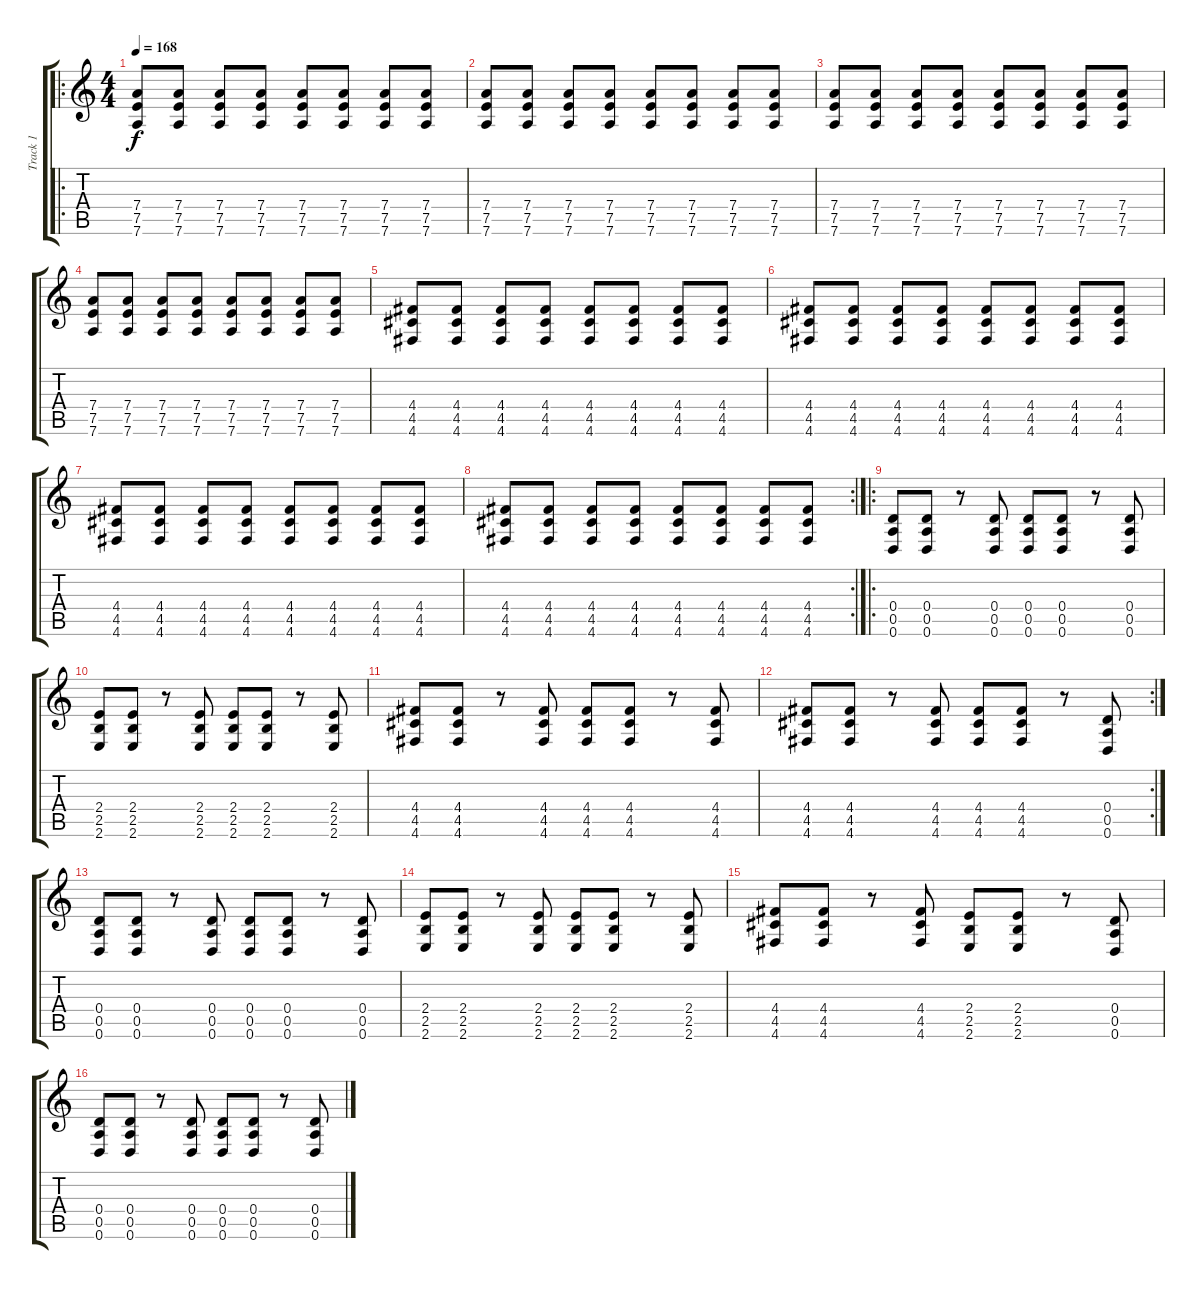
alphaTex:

\track ("Track 1" "Track 1") {instrument distortionguitar}
\staff {score tabs}
\tuning (E4 B3 G3 D3 A2 D2) {hide}
\ro
\ts (4 4)
\tempo 168
\clef g2
\ks c
(7.4 7.5 7.6).8{dy f} (7.4 7.5 7.6).8 (7.4 7.5 7.6).8 (7.4 7.5 7.6).8 (7.4 7.5 7.6).8 (7.4 7.5 7.6).8 (7.4 7.5 7.6).8 (7.4 7.5 7.6).8 |
(7.4 7.5 7.6).8 (7.4 7.5 7.6).8 (7.4 7.5 7.6).8 (7.4 7.5 7.6).8 (7.4 7.5 7.6).8 (7.4 7.5 7.6).8 (7.4 7.5 7.6).8 (7.4 7.5 7.6).8 |
(7.4 7.5 7.6).8 (7.4 7.5 7.6).8 (7.4 7.5 7.6).8 (7.4 7.5 7.6).8 (7.4 7.5 7.6).8 (7.4 7.5 7.6).8 (7.4 7.5 7.6).8 (7.4 7.5 7.6).8 |
(7.4 7.5 7.6).8 (7.4 7.5 7.6).8 (7.4 7.5 7.6).8 (7.4 7.5 7.6).8 (7.4 7.5 7.6).8 (7.4 7.5 7.6).8 (7.4 7.5 7.6).8 (7.4 7.5 7.6).8 |
(4.4 4.5 4.6).8 (4.4 4.5 4.6).8 (4.4 4.5 4.6).8 (4.4 4.5 4.6).8 (4.4 4.5 4.6).8 (4.4 4.5 4.6).8 (4.4 4.5 4.6).8 (4.4 4.5 4.6).8 |
(4.4 4.5 4.6).8 (4.4 4.5 4.6).8 (4.4 4.5 4.6).8 (4.4 4.5 4.6).8 (4.4 4.5 4.6).8 (4.4 4.5 4.6).8 (4.4 4.5 4.6).8 (4.4 4.5 4.6).8 |
(4.4 4.5 4.6).8 (4.4 4.5 4.6).8 (4.4 4.5 4.6).8 (4.4 4.5 4.6).8 (4.4 4.5 4.6).8 (4.4 4.5 4.6).8 (4.4 4.5 4.6).8 (4.4 4.5 4.6).8 |
\rc 2
(4.4 4.5 4.6).8 (4.4 4.5 4.6).8 (4.4 4.5 4.6).8 (4.4 4.5 4.6).8 (4.4 4.5 4.6).8 (4.4 4.5 4.6).8 (4.4 4.5 4.6).8 (4.4 4.5 4.6).8 |
\ro
(0.4 0.5 0.6).8 (0.4 0.5 0.6).8 r.8 (0.4 0.5 0.6).8 (0.4 0.5 0.6).8 (0.4 0.5 0.6).8 r.8 (0.4 0.5 0.6).8 |
(2.4 2.5 2.6).8 (2.4 2.5 2.6).8 r.8 (2.4 2.5 2.6).8 (2.4 2.5 2.6).8 (2.4 2.5 2.6).8 r.8 (2.4 2.5 2.6).8 |
(4.4 4.5 4.6).8 (4.4 4.5 4.6).8 r.8 (4.4 4.5 4.6).8 (4.4 4.5 4.6).8 (4.4 4.5 4.6).8 r.8 (4.4 4.5 4.6).8 |
\rc 2
(4.4 4.5 4.6).8 (4.4 4.5 4.6).8 r.8 (4.4 4.5 4.6).8 (4.4 4.5 4.6).8 (4.4 4.5 4.6).8 r.8 (0.4 0.5 0.6).8 |
(0.4 0.5 0.6).8 (0.4 0.5 0.6).8 r.8 (0.4 0.5 0.6).8 (0.4 0.5 0.6).8 (0.4 0.5 0.6).8 r.8 (0.4 0.5 0.6).8 |
(2.4 2.5 2.6).8 (2.4 2.5 2.6).8 r.8 (2.4 2.5 2.6).8 (2.4 2.5 2.6).8 (2.4 2.5 2.6).8 r.8 (2.4 2.5 2.6).8 |
(4.4 4.5 4.6).8 (4.4 4.5 4.6).8 r.8 (4.4 4.5 4.6).8 (2.4 2.5 2.6).8 (2.4 2.5 2.6).8 r.8 (0.4 0.5 0.6).8 |
(0.4 0.5 0.6).8 (0.4 0.5 0.6).8 r.8 (0.4 0.5 0.6).8 (0.4 0.5 0.6).8 (0.4 0.5 0.6).8 r.8 (0.4 0.5 0.6).8
